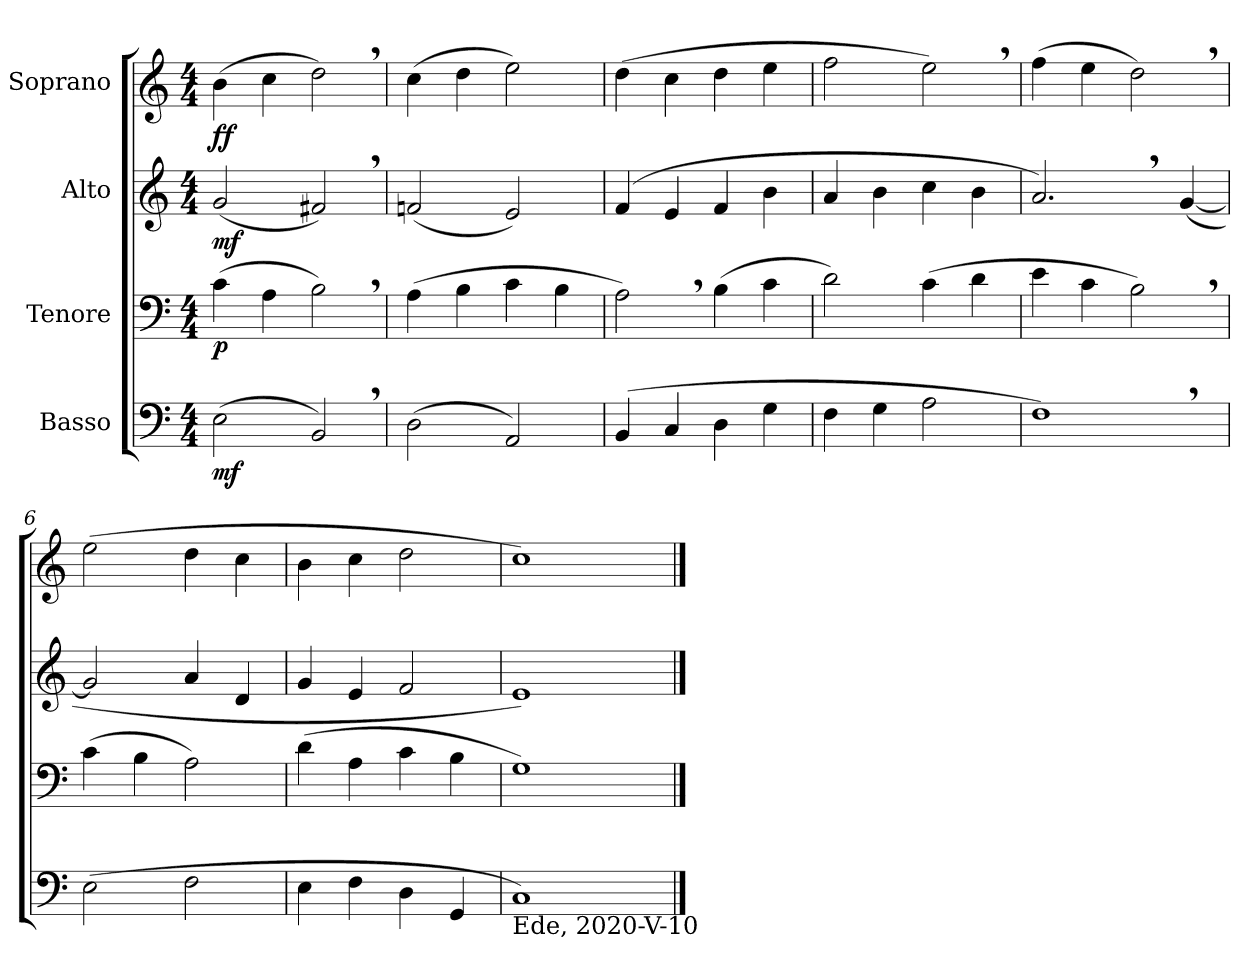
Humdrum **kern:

**kern	**dynam	**kern	**dynam	**kern	**dynam	**kern	**dynam
*part4	*part4	*part3	*part3	*part2	*part2	*part1	*part1
*staff4	*staff4	*staff3	*staff3	*staff2	*staff2	*staff1	*staff1
*I"Basso	*	*I"Tenore	*	*I"Alto	*	*I"Soprano	*
*clefF4	*	*clefF4	*	*clefG2	*	*clefG2	*
*k[]	*	*k[]	*	*k[]	*	*k[]	*
*M4/4	*	*M4/4	*	*M4/4	*	*M4/4	*
*MM96	*	*MM96	*	*MM96	*	*MM96	*
=1	=1	=1	=1	=1	=1	=1	=1
!	!LO:DY:b	!	!LO:DY:b	!	!LO:DY:b	!	!LO:DY:b
(>2E\	mf	(>4c\	p	(<2g/	mf	(>4b\	ff
.	.	4A\	.	.	.	4cc\	.
*	*	*	*	*	*	*MM93	*
2BB,/)	.	2B,\)	.	2f#X,/)	.	2dd,\)	.
=2	=2	=2	=2	=2	=2	=2	=2
*	*	*	*	*	*	*MM96	*
(>2D\	.	(>4A\	.	(<2fn/	.	(>4cc\	.
.	.	4B\	.	.	.	4dd\	.
2AA/)	.	4c\	.	2e/)	.	2ee\)	.
.	.	4B\	.	.	.	.	.
=3	=3	=3	=3	=3	=3	=3	=3
*	*	*	*	*	*	*MM100	*
(>4BB/	.	2A,\)	.	(>4f/	.	(>4dd\	.
4C/	.	.	.	4e/	.	4cc\	.
*	*	*	*	*	*	*MM104	*
4D\	.	(>4B\	.	4f/	.	4dd\	.
4G\	.	4c\	.	4b\	.	4ee\	.
=4	=4	=4	=4	=4	=4	=4	=4
4F\	.	2d\)	.	4a/	.	2ff\	.
4G\	.	.	.	4b\	.	.	.
2A\	.	(>4c\	.	4cc\	.	2ee,\)	.
.	.	4d\	.	4b\	.	.	.
=5	=5	=5	=5	=5	=5	=5	=5
*	*	*	*	*	*	*MM100	*
1F,)	.	4e\	.	2.a,/)	.	(>4ff\	.
.	.	4c\	.	.	.	4ee\	.
.	.	2B,\)	.	.	.	2dd,\)	.
.	.	.	.	(>[4g/	.	.	.
=6	=6	=6	=6	=6	=6	=6	=6
(>2E\	.	(>4c\	.	2g/]	.	(>2ee\	.
.	.	4B\	.	.	.	.	.
2F\	.	2A\)	.	4a/	.	4dd\	.
.	.	.	.	4d/	.	4cc\	.
=7	=7	=7	=7	=7	=7	=7	=7
*	*	*	*	*	*	*MM96	*
*	*	*	*	*	*	*^	*
4E\	.	(>4d\	.	4g/	.	4b\	2.ryy	.
*	*	*	*	*	*	*MM90	*	*
4F\	.	4A\	.	4e/	.	4cc\	.	.
*	*	*	*	*	*	*MM84	*	*
4D\	.	4c\	.	2f/	.	2dd\	.	.
*	*	*	*	*	*	*MM74	*	*
4GG/	.	4B\	.	.	.	.	4ryy	.
*	*	*	*	*	*	*v	*v	*
=8	=8	=8	=8	=8	=8	=8	=8
*	*	*	*	*	*	*MM100	*
*	*	*	*	*	*	*^	*
!LO:TX:b:t=Ede, 2020-V-10	!	!	!	!	!	!	!	!
*	*	*	*	*	*	*v	*v	*
1C)	.	1G)	.	1e)	.	1cc)	.
==	==	==	==	==	==	==	==
*-	*-	*-	*-	*-	*-	*-	*-
